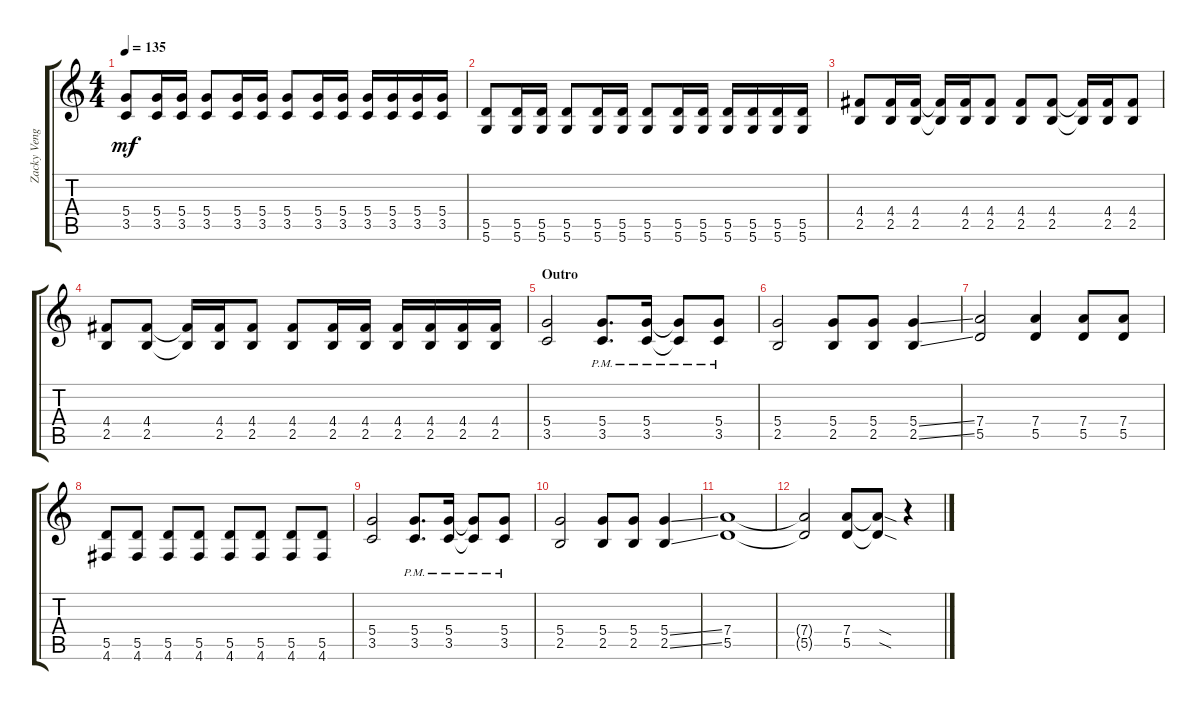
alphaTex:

\track ("Zacky Vengeance" "Zacky Veng") {instrument distortionguitar}
\staff {score tabs}
\tuning (E4 B3 G3 D3 A2 D2) {hide}
\ts (4 4)
\tempo 135
\clef g2
\ks c
(5.4 3.5).8{dy mf} (5.4 3.5).16 (5.4 3.5).16 (5.4 3.5).8 (5.4 3.5).16 (5.4 3.5).16 (5.4 3.5).8 (5.4 3.5).16 (5.4 3.5).16 (5.4 3.5).16 (5.4 3.5).16 (5.4 3.5).16 (5.4 3.5).16 |
(5.5 5.6).8 (5.5 5.6).16 (5.5 5.6).16 (5.5 5.6).8 (5.5 5.6).16 (5.5 5.6).16 (5.5 5.6).8 (5.5 5.6).16 (5.5 5.6).16 (5.5 5.6).16 (5.5 5.6).16 (5.5 5.6).16 (5.5 5.6).16 |
(4.4 2.5).8 (4.4 2.5).16 (4.4 2.5).16 (4.4{t} 2.5{t}).16 (4.4 2.5).16 (4.4 2.5).8 (4.4 2.5).8 (4.4 2.5).8 (4.4{t} 2.5{t}).16 (4.4 2.5).16 (4.4 2.5).8 |
(4.4 2.5).8 (4.4 2.5).8 (4.4{t} 2.5{t}).16 (4.4 2.5).16 (4.4 2.5).8 (4.4 2.5).8 (4.4 2.5).16 (4.4 2.5).16 (4.4 2.5).16 (4.4 2.5).16 (4.4 2.5).16 (4.4 2.5).16 |
\section ("" "Outro")
(5.4 3.5).2 (5.4{pm} 3.5{pm}).8{d} (5.4{pm} 3.5{pm}).16 (5.4{pm t} 3.5{pm t}).8 (5.4{pm} 3.5{pm}).8 |
(5.4 2.5).2 (5.4 2.5).8 (5.4 2.5).8 (5.4{ss} 2.5{ss}).4 |
(7.4 5.5).2 (7.4 5.5).4 (7.4 5.5).8 (7.4 5.5).8 |
(5.5 4.6).8 (5.5 4.6).8 (5.5 4.6).8 (5.5 4.6).8 (5.5 4.6).8 (5.5 4.6).8 (5.5 4.6).8 (5.5 4.6).8 |
(5.4 3.5).2 (5.4{pm} 3.5{pm}).8{d} (5.4{pm} 3.5{pm}).16 (5.4{pm t} 3.5{pm t}).8 (5.4{pm} 3.5{pm}).8 |
(5.4 2.5).2 (5.4 2.5).8 (5.4 2.5).8 (5.4{ss} 2.5{ss}).4 |
(7.4 5.5).1 |
(7.4{t} 5.5{t}).2 (7.4 5.5).8 (7.4{sod t} 5.5{sod t}).8 r.4
